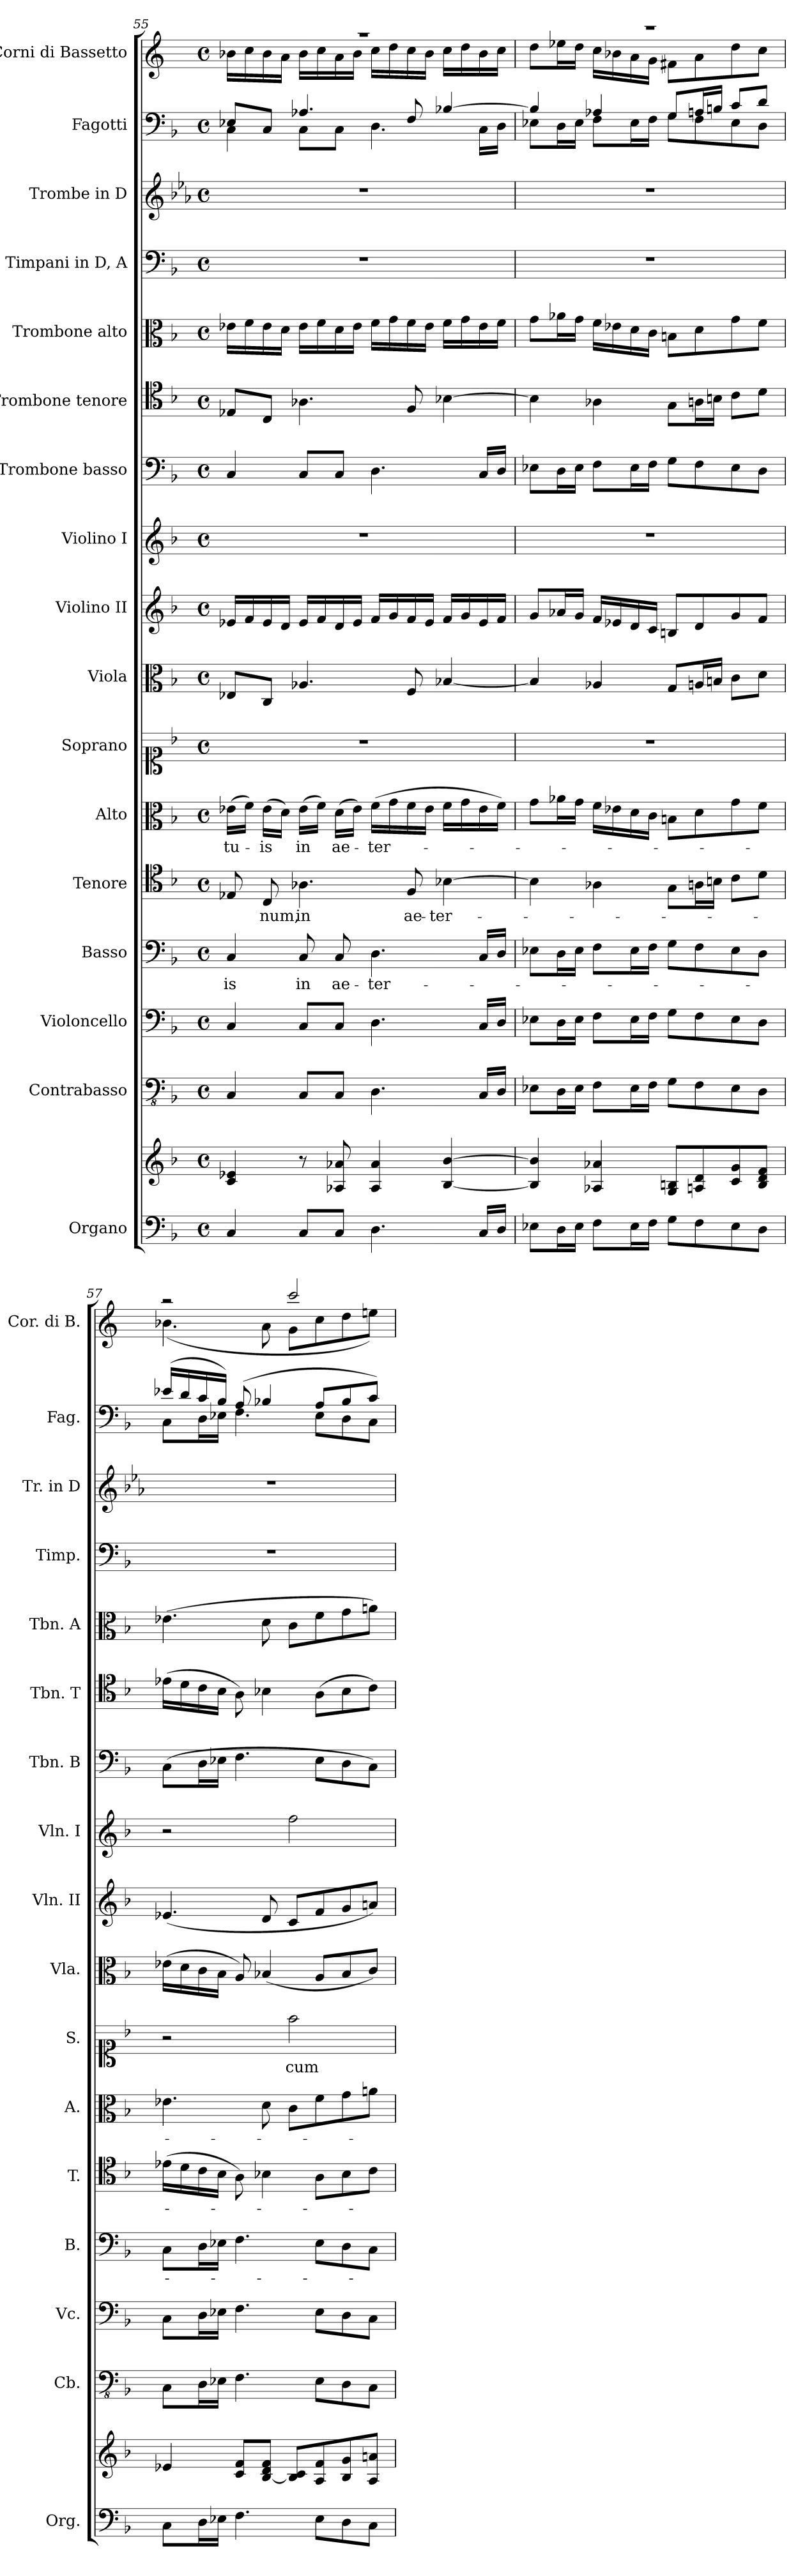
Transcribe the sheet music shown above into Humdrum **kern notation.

**kern	**kern	**kern	**kern	**kern	**text	**kern	**text	**kern	**text	**kern	**text	**kern	**kern	**kern	**kern	**kern	**kern	**kern	**kern	**kern	**text	**kern	**text	**text
*part17	*part17	*part16	*part15	*part14	*part14	*part13	*part13	*part12	*part12	*part11	*part11	*part10	*part9	*part8	*part7	*part6	*part5	*part4	*part3	*part2	*part2	*part1	*part1	*part1
*staff18	*staff17	*staff16	*staff15	*staff14	*staff14	*staff13	*staff13	*staff12	*staff12	*staff11	*staff11	*staff10	*staff9	*staff8	*staff7	*staff6	*staff5	*staff4	*staff3	*staff2	*staff2	*staff1	*staff1	*staff1
*I"Organo	*	*I"Contrabasso	*I"Violoncello	*I"Basso	*	*I"Tenore	*	*I"Alto	*	*I"Soprano	*	*I"Viola	*I"Violino II	*I"Violino I	*I"Trombone basso	*I"Trombone tenore	*I"Trombone alto	*I"Timpani in D, A	*I"Trombe in D	*I"Fagotti	*	*I"Corni di Bassetto	*	*
*I'Org.	*	*I'Cb.	*I'Vc.	*I'B.	*	*I'T.	*	*I'A.	*	*I'S.	*	*I'Vla.	*I'Vln. II	*I'Vln. I	*I'Tbn. B	*I'Tbn. T	*I'Tbn. A	*I'Timp.	*I'Tr. in D	*I'Fag.	*	*I'Cor. di B.	*	*
*clefF4	*clefG2	*clefFv4	*clefF4	*clefF4	*	*clefC4	*	*clefC3	*	*clefC1	*	*clefC3	*clefG2	*clefG2	*clefF4	*clefC4	*clefC3	*clefF4	*clefG2	*clefF4	*	*clefG2	*	*
*	*	*	*	*	*	*	*	*	*	*	*	*	*	*	*	*	*	*	*ITrd-1c-2	*	*	*ITrd4c7	*	*
*k[b-]	*k[b-]	*k[b-]	*k[b-]	*k[b-]	*	*k[b-]	*	*k[b-]	*	*k[b-]	*	*k[b-]	*k[b-]	*k[b-]	*k[b-]	*k[b-]	*k[b-]	*k[b-]	*k[b-]	*k[b-]	*	*k[b-]	*	*
*M4/4	*M4/4	*M4/4	*M4/4	*M4/4	*	*M4/4	*	*M4/4	*	*M4/4	*	*M4/4	*M4/4	*M4/4	*M4/4	*M4/4	*M4/4	*M4/4	*M4/4	*M4/4	*	*M4/4	*	*
*met(c)	*met(c)	*met(c)	*met(c)	*met(c)	*	*met(c)	*	*met(c)	*	*met(c)	*	*met(c)	*met(c)	*met(c)	*met(c)	*met(c)	*met(c)	*met(c)	*met(c)	*met(c)	*	*met(c)	*	*
=55	=55	=55	=55	=55	=55	=55	=55	=55	=55	=55	=55	=55	=55	=55	=55	=55	=55	=55	=55	=55	=55	=55	=55	=55
!	!	!	!	!	!LO:LY:b	!	!	!	!LO:LY:b	!	!	!	!	!	!	!	!	!	!	!	!	!	!	!
*	*	*	*	*	*	*	*	*	*	*	*	*	*	*	*	*	*	*	*	*^	*	*^	*	*
4C/	4c/ 4e-X/	4CC/	4C/	4C/	-is	8E-X/	.	(>16e-X\LL	tu-	1r	.	8E-X/L	16e-X/LL	1r	4C/	8E-X/L	16e-X\LL	1r	1r	8E-X/L	4C\	.	1r	16e-X\LL	.	.
.	.	.	.	.	.	.	.	16f\JJ)	.	.	.	.	16f/	.	.	.	16f\	.	.	.	.	.	.	16f\	.	.
!	!	!	!	!	!	!	!LO:LY:b	!	!LO:LY:b	!	!	!	!	!	!	!	!	!	!	!	!	!	!	!	!	!
.	.	.	.	.	.	8C/	-num,	(>16e-\LL	-is	.	.	8C/J	16e-/	.	.	8C/J	16e-\	.	.	8C/J	.	.	.	16e-\	.	.
.	.	.	.	.	.	.	.	16d\JJ)	.	.	.	.	16d/JJ	.	.	.	16d\JJ	.	.	.	.	.	.	16d\JJ	.	.
!	!	!	!	!	!LO:LY:b	!	!LO:LY:b	!	!LO:LY:b	!	!	!	!	!	!	!	!	!	!	!	!	!	!	!	!	!
8C/L	8r	8CC/L	8C/L	8C/	in	4.A-X\	in	(>16e-\LL	in	.	.	4.A-X/	16e-/LL	.	8C/L	4.A-X\	16e-\LL	.	.	4.A-X/	8C\L	.	.	16e-\LL	.	.
.	.	.	.	.	.	.	.	16f\JJ)	.	.	.	.	16f/	.	.	.	16f\	.	.	.	.	.	.	16f\	.	.
!	!	!	!	!	!LO:LY:b	!	!	!	!LO:LY:b	!	!	!	!	!	!	!	!	!	!	!	!	!	!	!	!	!
8C/J	8A-X/ 8a-X/	8CC/J	8C/J	8C/	ae-	.	.	(>16d\LL	ae-	.	.	.	16d/	.	8C/J	.	16d\	.	.	.	8C\J	.	.	16d\	.	.
.	.	.	.	.	.	.	.	16e-\JJ)	.	.	.	.	16e-/JJ	.	.	.	16e-\JJ	.	.	.	.	.	.	16e-\JJ	.	.
!	!	!	!	!	!LO:LY:b	!	!	!	!LO:LY:b	!	!	!	!	!	!	!	!	!	!	!	!	!	!	!	!	!
4.D\	4A-/ 4a-/	4.DD\	4.D\	4.D\	-ter-	.	.	(>16f\LL	-ter-	.	.	.	16f/LL	.	4.D\	.	16f\LL	.	.	.	4.D\	.	.	16f\LL	.	.
.	.	.	.	.	.	.	.	16g\	.	.	.	.	16g/	.	.	.	16g\	.	.	.	.	.	.	16g\	.	.
!	!	!	!	!	!	!	!LO:LY:b	!	!	!	!	!	!	!	!	!	!	!	!	!	!	!	!	!	!	!
.	.	.	.	.	.	8F/	ae-	16f\	.	.	.	8F/	16f/	.	.	8F/	16f\	.	.	8F/	.	.	.	16f\	.	.
.	.	.	.	.	.	.	.	16e-\JJ	.	.	.	.	16e-/JJ	.	.	.	16e-\JJ	.	.	.	.	.	.	16e-\JJ	.	.
!	!	!	!	!	!	!	!LO:LY:b	!	!	!	!	!	!	!	!	!	!	!	!	!	!	!	!	!	!	!
.	[4B-/ [4b-/	.	.	.	.	[4B-X\	-ter-	16f\LL	.	.	.	[4B-X/	16f/LL	.	.	[4B-X\	16f\LL	.	.	[4B-X/	.	.	.	16f\LL	.	.
.	.	.	.	.	.	.	.	16g\	.	.	.	.	16g/	.	.	.	16g\	.	.	.	.	.	.	16g\	.	.
16C/LL	.	16CC/LL	16C/LL	16C/LL	.	.	.	16e-\	.	.	.	.	16e-/	.	16C/LL	.	16e-\	.	.	.	16C\LL	.	.	16e-\	.	.
16D/JJ	.	16DD/JJ	16D/JJ	16D/JJ	.	.	.	16f\JJ)	.	.	.	.	16f/JJ	.	16D/JJ	.	16f\JJ	.	.	.	16D\JJ	.	.	16f\JJ	.	.
=56	=56	=56	=56	=56	=56	=56	=56	=56	=56	=56	=56	=56	=56	=56	=56	=56	=56	=56	=56	=56	=56	=56	=56	=56	=56	=56
8E-X\L	4B-/] 4b-/]	8EE-X\L	8E-X\L	8E-X\L	.	4B-\]	.	8g\L	.	1r	.	4B-/]	8g/L	1r	8E-X\L	4B-\]	8g\L	1r	1r	4B-/]	8E-X\L	.	1r	8g\L	.	.
16D\L	.	16DD\L	16D\L	16D\L	.	.	.	16a-X\L	.	.	.	.	16a-X/L	.	16D\L	.	16a-X\L	.	.	.	16D\L	.	.	16a-X\L	.	.
16E-\JJ	.	16EE-\JJ	16E-\JJ	16E-\JJ	.	.	.	16g\JJ	.	.	.	.	16g/JJ	.	16E-\JJ	.	16g\JJ	.	.	.	16E-\JJ	.	.	16g\JJ	.	.
8F\L	4A-X/ 4a-X/	8FF\L	8F\L	8F\L	.	4A-X\	.	16f\LL	.	.	.	4A-X/	16f/LL	.	8F\L	4A-X\	16f\LL	.	.	4A-X/	8F\L	.	.	16f\LL	.	.
.	.	.	.	.	.	.	.	16e-X\	.	.	.	.	16e-X/	.	.	.	16e-X\	.	.	.	.	.	.	16e-X\	.	.
16E-\L	.	16EE-\L	16E-\L	16E-\L	.	.	.	16d\	.	.	.	.	16d/	.	16E-\L	.	16d\	.	.	.	16E-\L	.	.	16d\	.	.
16F\JJ	.	16FF\JJ	16F\JJ	16F\JJ	.	.	.	16c\JJ	.	.	.	.	16c/JJ	.	16F\JJ	.	16c\JJ	.	.	.	16F\JJ	.	.	16c\JJ	.	.
8G\L	8G/ 8Bn/L	8GG\L	8G\L	8G\L	.	8G\L	.	8Bn\L	.	.	.	8G/L	8Bn/L	.	8G\L	8G\L	8Bn\L	.	.	8G/L	8G\L	.	.	8Bn\L	.	.
8F\	8An/ 8d/	8FF\	8F\	8F\	.	16An\L	.	8d\	.	.	.	16An/L	8d/	.	8F\	16An\L	8d\	.	.	16An/L	8F\	.	.	8d\	.	.
.	.	.	.	.	.	16Bn\JJ	.	.	.	.	.	16Bn/JJ	.	.	.	16Bn\JJ	.	.	.	16Bn/JJ	.	.	.	.	.	.
8E-\	8c/ 8g/	8EE-\	8E-\	8E-\	.	8c\L	.	8g\	.	.	.	8c\L	8g/	.	8E-\	8c\L	8g\	.	.	8c/L	8E-\	.	.	8g\	.	.
8D\J	8B/ 8d/ 8f/J	8DD\J	8D\J	8D\J	.	8d\J	.	8f\J	.	.	.	8d\J	8f/J	.	8D\J	8d\J	8f\J	.	.	8d/J	8D\J	.	.	8f\J	.	.
=57	=57	=57	=57	=57	=57	=57	=57	=57	=57	=57	=57	=57	=57	=57	=57	=57	=57	=57	=57	=57	=57	=57	=57	=57	=57	=57
!	!	!	!	!	!	!	!	!	!	!	!	!	!	!	!	!	!	!	!	!	!	!	!	!	!LO:LY:b	!LO:LY:b
8C\L	4e-X/	8CC\L	8C\L	8C\L	.	(>16e-X\LL	.	4.e-X\	.	2r	.	(>16e-X\LL	(<4.e-X/	2r	(>8C\L	(>16e-X\LL	(>4.e-X\	1r	1r	(>16e-X/LL	8C\L	.	2r	(<4.e-X\	.	.
.	.	.	.	.	.	16d\	.	.	.	.	.	16d\	.	.	.	16d\	.	.	.	16d/	.	.	.	.	.	.
16D\L	.	16DD\L	16D\L	16D\L	.	16c\	.	.	.	.	.	16c\	.	.	16D\L	16c\	.	.	.	16c/	16D\L	.	.	.	.	.
16E-X\JJ	.	16EE-X\JJ	16E-X\JJ	16E-X\JJ	.	16B-\JJ	.	.	.	.	.	16B-\JJ	.	.	16E-X\JJ	16B-\JJ	.	.	.	16B-/JJ)	16E-X\JJ	.	.	.	.	.
4.F\	8c/ 8f/L	4.FF\	4.F\	4.F\	.	8A\)	.	.	.	.	.	8A/)	.	.	4.F\	8A\)	.	.	.	(>8A/	4.F\	.	.	.	.	.
.	[8B-/ 8d/ 8f/J	.	.	.	.	4B-X\	.	8d\	.	.	.	(<4B-X/	8d/	.	.	4B-X\	8d\	.	.	4B-X/	.	.	.	8d\	.	.
!	!	!	!	!	!	!	!	!	!	!	!LO:LY:b	!	!	!	!	!	!	!	!	!	!	!	!	!	!	!
.	8B-/] 8c/L	.	.	.	.	.	.	8c\L	.	2ff\	cum	.	8c/L	2ff\	.	.	8c\L	.	.	.	.	.	2ff/	8c\L	.	.
!	!	!	!	!	!	!	!	!	!	!	!	!	!	!	!	!	!	!	!	!	!	!LO:LY:b	!	!	!	!
8E-\L	8A/ 8f/	8EE-\L	8E-\L	8E-\L	.	8A\L	.	8f\	.	.	.	8A/L	8f/	.	8E-\L	(>8A\L	8f\	.	.	8A/L	8E-\L	.	.	8f\	.	.
8D\	8B-/ 8g/	8DD\	8D\	8D\	.	8B-\	.	8g\	.	.	.	8B-/	8g/	.	8D\	8B-\	8g\	.	.	8B-/	8D\	.	.	8g\	.	.
8C\J	8A/ 8an/J	8CC\J	8C\J	8C\J	.	8c\J	.	8an\J	.	.	.	8c/J)	8an/J)	.	8C\J)	8c\J)	8an\J)	.	.	8c/J)	8C\J	.	.	8an\J)	.	.
*	*	*	*	*	*	*	*	*	*	*	*	*	*	*	*	*	*	*	*	*v	*v	*	*	*	*	*
*	*	*	*	*	*	*	*	*	*	*	*	*	*	*	*	*	*	*	*	*	*	*v	*v	*	*
=	=	=	=	=	=	=	=	=	=	=	=	=	=	=	=	=	=	=	=	=	=	=	=	=
*-	*-	*-	*-	*-	*-	*-	*-	*-	*-	*-	*-	*-	*-	*-	*-	*-	*-	*-	*-	*-	*-	*-	*-	*-
